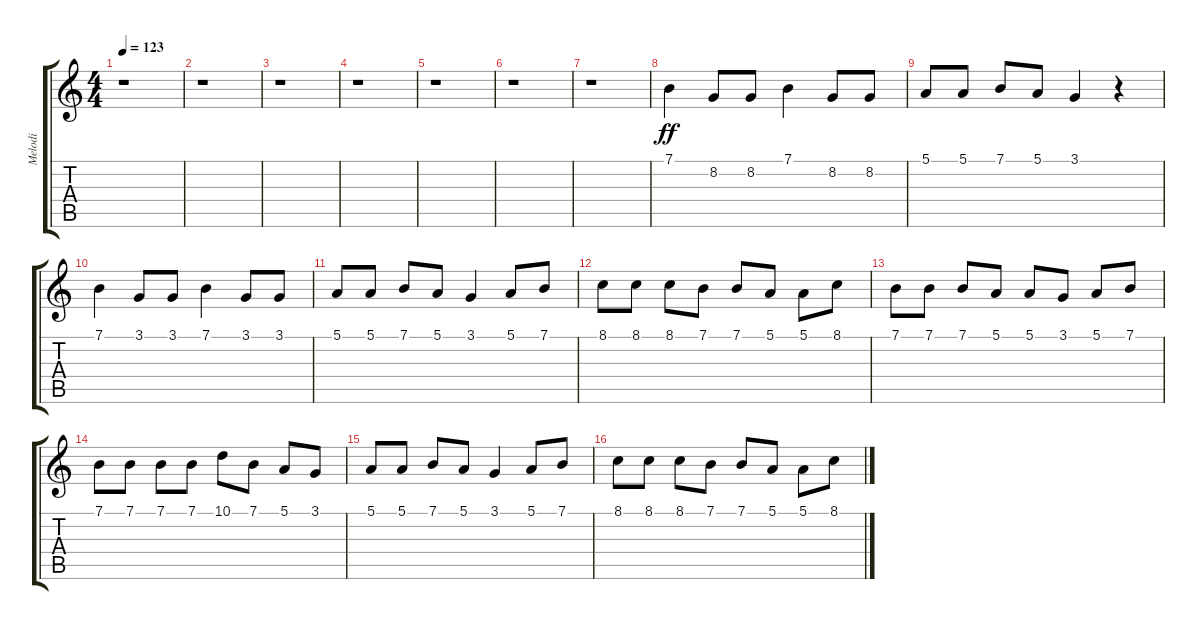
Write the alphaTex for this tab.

\track ("Melodi" "Melodi") {instrument acousticgrandpiano}
\staff {score tabs}
\tuning (E4 B3 G3 D3 A2 E2) {hide}
\ts (4 4)
\tempo 123
\clef g2
\ks c
r.1{dy ff instrument acousticgrandpiano} |
r.1 |
r.1 |
r.1 |
r.1 |
r.1 |
r.1 |
7.1.4 8.2.8 8.2.8 7.1.4 8.2.8 8.2.8 |
5.1.8 5.1.8 7.1.8 5.1.8 3.1.4 r.4 |
7.1.4 3.1.8 3.1.8 7.1.4 3.1.8 3.1.8 |
5.1.8 5.1.8 7.1.8 5.1.8 3.1.4 5.1.8 7.1.8 |
8.1.8 8.1.8 8.1.8 7.1.8 7.1.8 5.1.8 5.1.8 8.1.8 |
7.1.8 7.1.8 7.1.8 5.1.8 5.1.8 3.1.8 5.1.8 7.1.8 |
7.1.8 7.1.8 7.1.8 7.1.8 10.1.8 7.1.8 5.1.8 3.1.8 |
5.1.8 5.1.8 7.1.8 5.1.8 3.1.4 5.1.8 7.1.8 |
8.1.8 8.1.8 8.1.8 7.1.8 7.1.8 5.1.8 5.1.8 8.1.8
